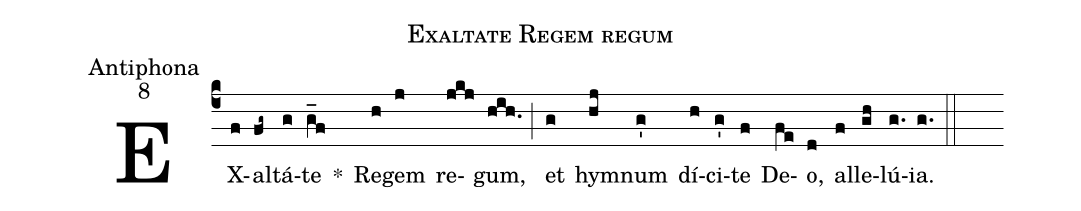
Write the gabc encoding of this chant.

name:Exaltate Regem regum;
office-part:Antiphona;
mode:8;
%%
(c4) EX(f)al(fg~)tá(g)te(g_f) *() Re(h)gem(j) re(jkj)gum,(hih.) (;) et(g) hy(hj)mnum(g') dí(h)ci(g')te(f) De(fe)o,(d) al(f)le(gh)lú(g.)ia.(g.) (::)
